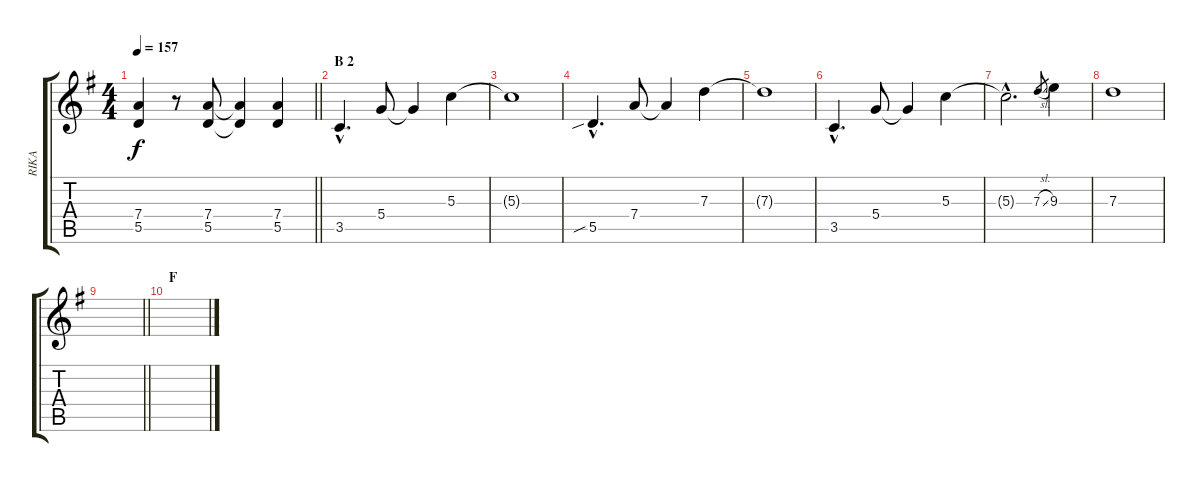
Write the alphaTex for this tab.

\track ("RIKA" "RIKA") {instrument electricguitarclean}
\staff {score tabs}
\tuning (F4 B3 G3 D3 A2 E2) {hide}
\ts (4 4)
\tempo 157
\clef g2
\barLineRight lightlight
\ks g
(7.4 5.5).4{dy f} r.8 (7.4 5.5).8 (7.4{t} 5.5{t}).4 (7.4 5.5).4 |
\section ("" "B 2")
3.5{hac}.4{d volume 12 balance 13 instrument electricguitarclean} 5.4.8 5.4{t}.4 5.3.4 |
5.3{t}.1 |
5.5{sib hac}.4{d} 7.4.8 7.4{t}.4 7.3.4 |
7.3{t}.1 |
3.5{hac}.4{d} 5.4.8 5.4{t}.4 5.3.4 |
5.3{hac t}.2{d} 7.3{sl}.8{gr} 9.3.4 |
7.3.1 |
\barLineRight lightlight
|
\section ("" "F")
